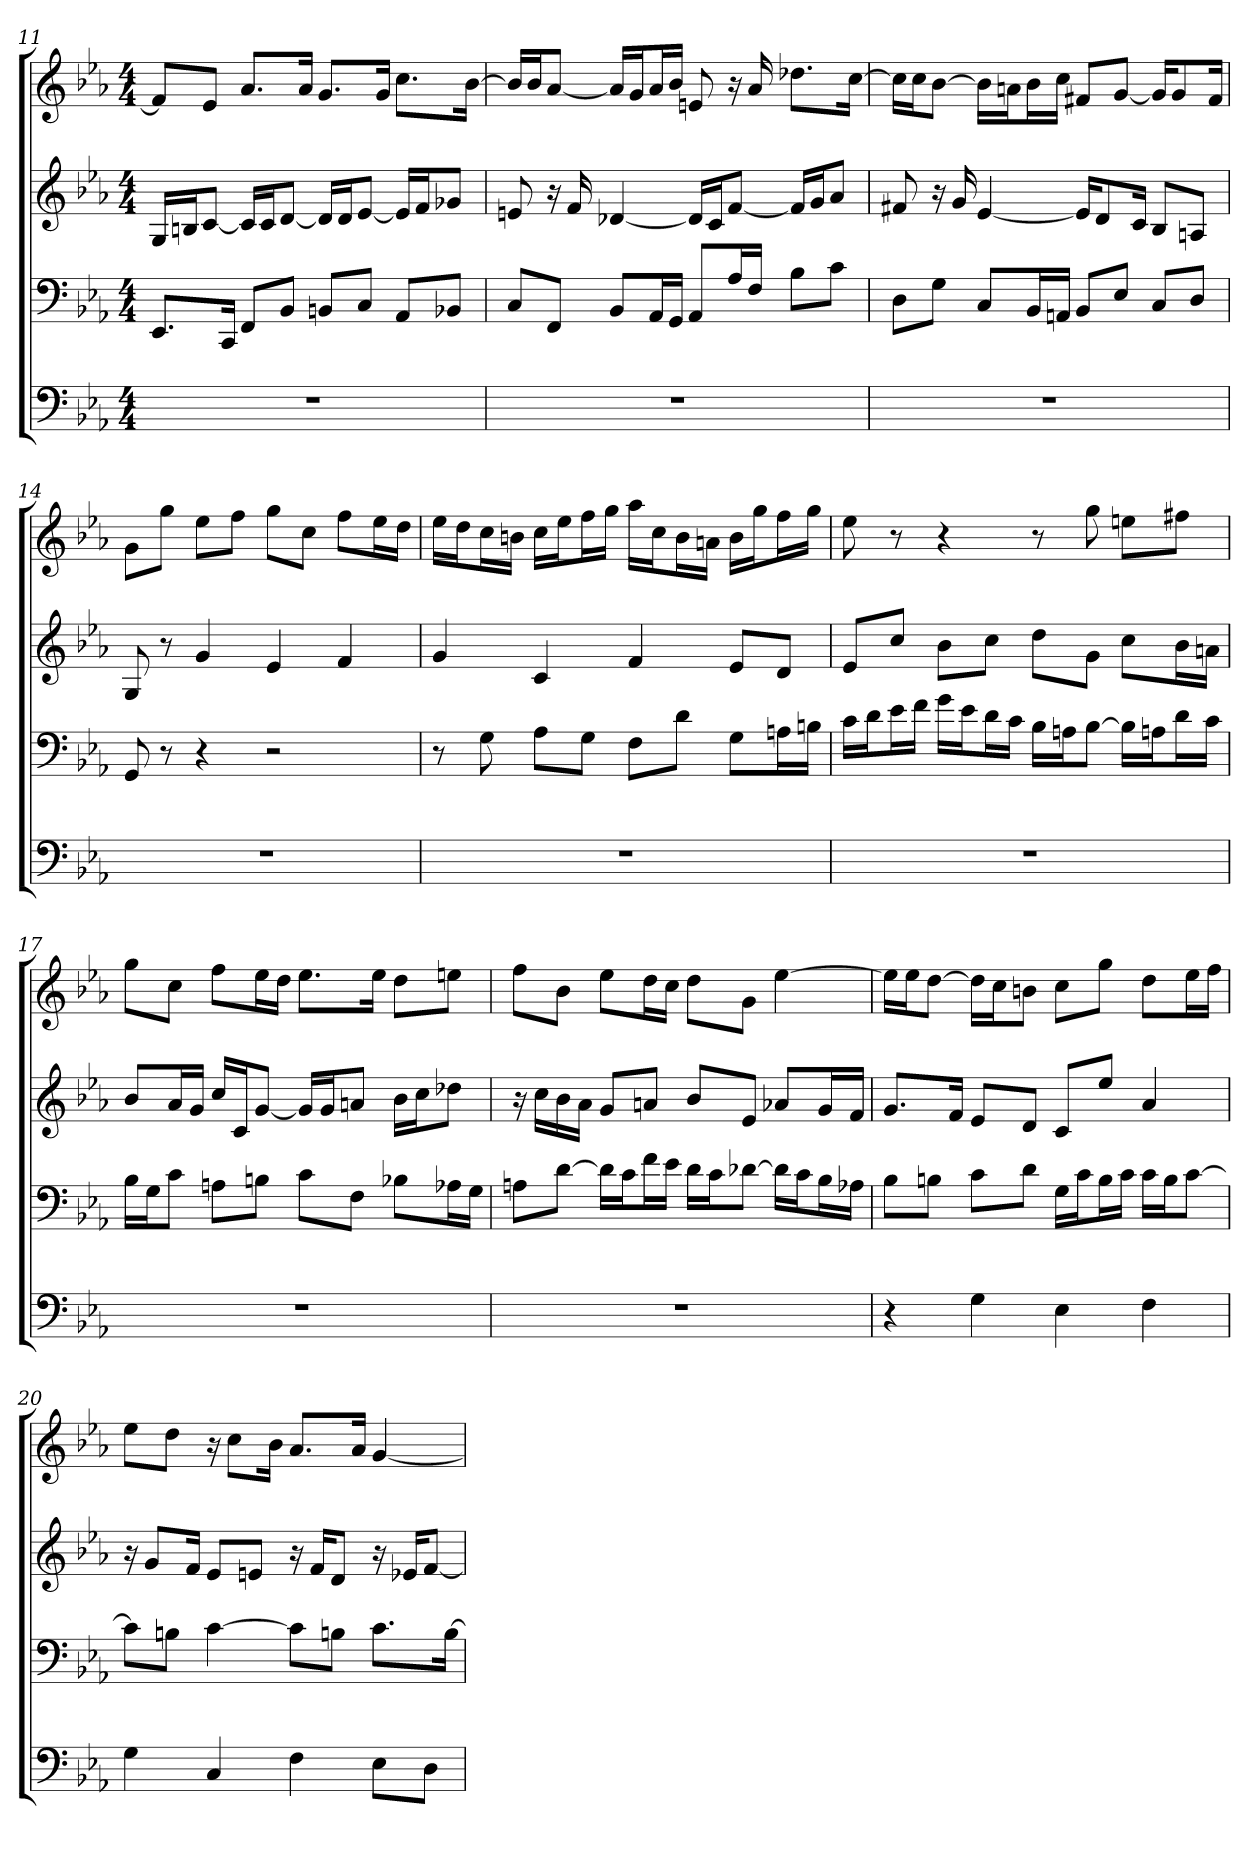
**kern	**kern	**kern	**kern
*part4	*part3	*part2	*part1
*staff4	*staff3	*staff2	*staff1
*clefF4	*clefF4	*clefG2	*clefG2
*k[b-e-a-]	*k[b-e-a-]	*k[b-e-a-]	*k[b-e-a-]
*c:	*c:	*c:	*c:
*M4/4	*M4/4	*M4/4	*M4/4
=11	=11	=11	=11
1r	8.EE-/L	16G/LL	8f/L]
.	.	16Bn/J	.
.	.	[8c/J	8e-/J
.	16CC/Jk	.	.
.	8FF/L	16c/LL]	8.a-/L
.	.	16c/J	.
.	8BB-/J	[8d/J	.
.	.	.	16a-/Jk
.	8BBn/L	16d/LL]	8.g/L
.	.	16d/J	.
.	8C/J	[8e-/J	.
.	.	.	16g/Jk
.	8AA-/L	16e-/LL]	8.cc\L
.	.	16f/J	.
.	8BB-X/J	8g-X/J	.
.	.	.	[16b-\Jk
=12	=12	=12	=12
1r	8C/L	8en	16b-/LL]
.	.	.	16b-/J
.	8FF/J	16r	[8a-/J
.	.	16f	.
.	8BB-/L	[4d-X	16a-/LL]
.	.	.	16g/J
.	16AA-/L	.	16a-/L
.	16GG/JJ	.	16b-/JJ
.	8AA-/L	16d-/LL]	8en
.	.	16c/J	.
.	16A-/L	[8f/J	16r
.	16F/JJ	.	16a-
.	8B-\L	16f/LL]	8.dd-X\L
.	.	16g/J	.
.	8c\J	8a-/J	.
.	.	.	[16cc\Jk
=13	=13	=13	=13
1r	8D\L	8f#X	16cc\LL]
.	.	.	16cc\J
.	8G\J	16r	[8b-\J
.	.	16g	.
.	8C/L	[4e-	16b-\LL]
.	.	.	16an\J
.	16BB-/L	.	16b-\L
.	16AAn/JJ	.	16cc\JJ
.	8BB-/L	16e-/KL]	8f#X/L
.	.	8d/	.
.	8E-/J	.	[8g/J
.	.	16c/Jk	.
.	8C/L	8B-/L	16g/KL]
.	.	.	8g/
.	8D/J	8An/J	.
.	.	.	16f#/Jk
=14	=14	=14	=14
1r	8GG	8G	8g\L
.	8r	8r	8gg\J
.	4r	4g	8ee-\L
.	.	.	8ff\J
.	2r	4e-	8gg\L
.	.	.	8cc\J
.	.	4f	8ff\L
.	.	.	16ee-\L
.	.	.	16dd\JJ
=15	=15	=15	=15
1r	8r	4g	16ee-\LL
.	.	.	16dd\J
.	8G	.	16cc\L
.	.	.	16bn\JJ
.	8A-\L	4c	16cc\LL
.	.	.	16ee-\J
.	8G\J	.	16ff\L
.	.	.	16gg\JJ
.	8F\L	4f	16aa-\LL
.	.	.	16cc\J
.	8d\J	.	16b\L
.	.	.	16an\JJ
.	8G\L	8e-/L	16b\LL
.	.	.	16gg\J
.	16An\L	8d/J	16ff\L
.	16Bn\JJ	.	16gg\JJ
=16	=16	=16	=16
1r	16c\LL	8e-/L	8ee-
.	16d\J	.	.
.	16e-\L	8cc/J	8r
.	16f\JJ	.	.
.	16g\LL	8b-\L	4r
.	16e-\J	.	.
.	16d\L	8cc\J	.
.	16c\JJ	.	.
.	16B-\LL	8dd\L	8r
.	16An\J	.	.
.	[8B-\J	8g\J	8gg
.	16B-\LL]	8cc\L	8een\L
.	16An\J	.	.
.	16d\L	16b-\L	8ff#X\J
.	16c\JJ	16an\JJ	.
=17	=17	=17	=17
1r	16B-\LL	8b-/L	8gg\L
.	16G\J	.	.
.	8c\J	16a-/L	8cc\J
.	.	16g/JJ	.
.	8An\L	16cc/LL	8ff\L
.	.	16c/J	.
.	8Bn\J	[8g/J	16ee-\L
.	.	.	16dd\JJ
.	8c\L	16g/LL]	8.ee-\L
.	.	16g/J	.
.	8F\J	8an/J	.
.	.	.	16ee-\Jk
.	8B-X\L	16b-\LL	8dd\L
.	.	16cc\J	.
.	16A-X\L	8dd-X\J	8een\J
.	16G\JJ	.	.
=18	=18	=18	=18
1r	8An\L	16r	8ff\L
.	.	16cc\LL	.
.	[8d\J	16b-\	8b-\J
.	.	16a-\JJ	.
.	16d\LL]	8g/L	8ee-\L
.	16c\J	.	.
.	16f\L	8an/J	16dd\L
.	16e-\JJ	.	16cc\JJ
.	16d\LL	8b-/L	8dd\L
.	16c\J	.	.
.	[8d-X\J	8e-/J	8g\J
.	16d-\LL]	8a-X/L	[4ee-
.	16c\J	.	.
.	16B-\L	16g/L	.
.	16A-X\JJ	16f/JJ	.
=19	=19	=19	=19
4r	8B-\L	8.g/L	16ee-\LL]
.	.	.	16ee-\J
.	8Bn\J	.	[8dd\J
.	.	16f/Jk	.
4G	8c\L	8e-/L	16dd\LL]
.	.	.	16cc\J
.	8d\J	8d/J	8bn\J
4E-	16G\LL	8c/L	8cc\L
.	16c\J	.	.
.	16B\L	8ee-/J	8gg\J
.	16c\JJ	.	.
4F	16c\LL	4a-	8dd\L
.	16B\J	.	.
.	[8c\J	.	16ee-\L
.	.	.	16ff\JJ
=20	=20	=20	=20
4G	8c\L]	16r	8ee-\L
.	.	8g/L	.
.	8Bn\J	.	8dd\J
.	.	16f/Jk	.
4C	[4c	8e-/L	16r
.	.	.	8cc\L
.	.	8en/J	.
.	.	.	16b-\Jk
4F	8c\L]	16r	8.a-/L
.	.	16f/KL	.
.	8Bn\J	8d/J	.
.	.	.	16a-/Jk
8E-\L	8.c\L	16r	[4g
.	.	16e-X/KL	.
8D\J	.	[8f/J	.
.	[16B\Jk	.	.
=	=	=	=
*-	*-	*-	*-
